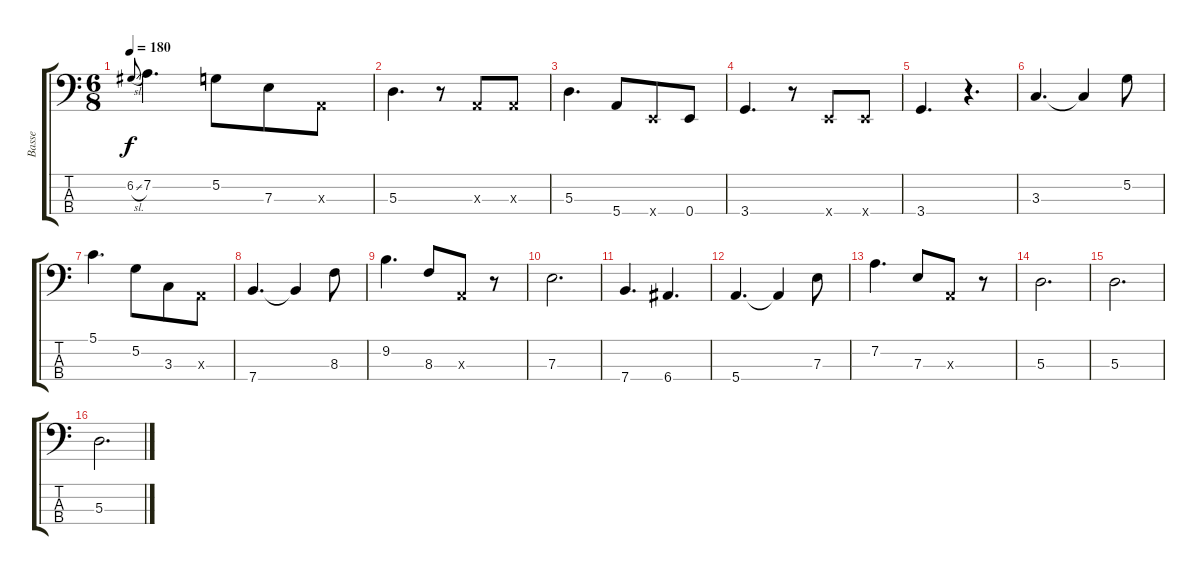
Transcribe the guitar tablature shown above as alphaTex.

\track ("Basse" "Basse") {instrument electricbassfinger}
\staff {score tabs}
\tuning (G2 D2 A1 E1) {hide}
\ts (6 8)
\tempo 180
\clef f4
\ks c
6.2{sl}.8{gr onbeat dy f} 7.2.4{d} 5.2.8 7.3.8 0.3{x}.8 |
5.3.4{d} r.8 0.3{x}.8 0.3{x}.8 |
5.3.4{d} 5.4.8 0.4{x}.8 0.4.8 |
3.4.4{d} r.8 0.4{x}.8 0.4{x}.8 |
3.4.4{d} r.4{d} |
3.3.4{d} 3.3{t}.4 5.2.8 |
5.1.4{d} 5.2.8 3.3.8 0.3{x}.8 |
7.4.4{d} 7.4{t}.4 8.3.8 |
9.2.4{d} 8.3.8 0.3{x}.8 r.8 |
7.3.2{d} |
7.4.4{d} 6.4.4{d} |
5.4.4{d} 5.4{t}.4 7.3.8 |
7.2.4{d} 7.3.8 0.3{x}.8 r.8 |
5.3.2{d} |
5.3.2{d} |
5.3.2{d}
